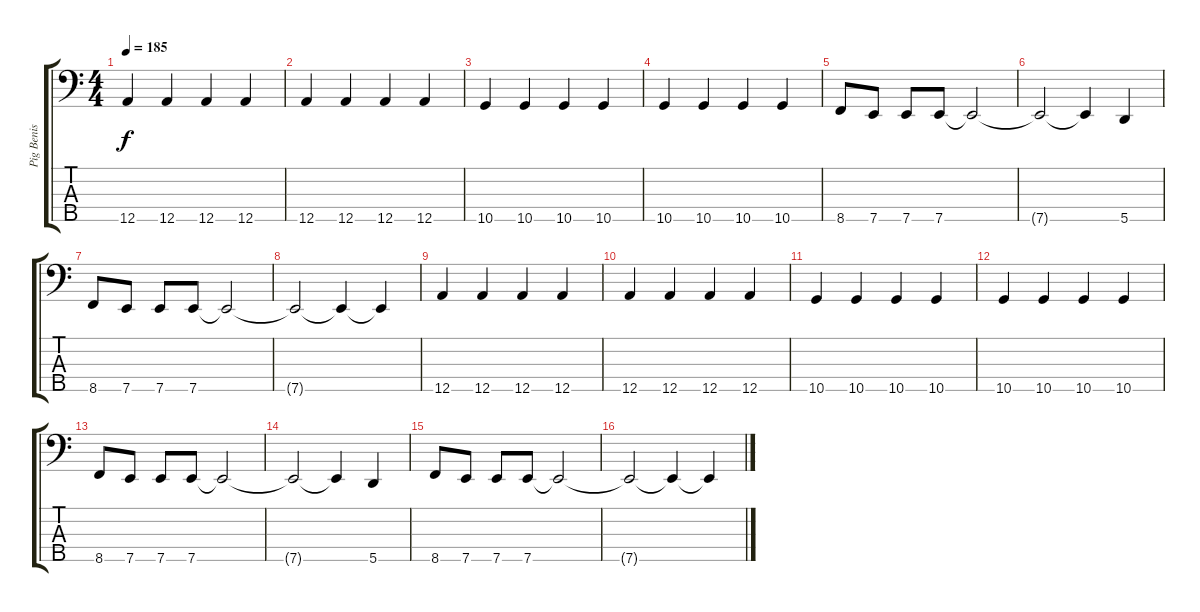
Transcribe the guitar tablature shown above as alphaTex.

\track ("Pig Benis" "Pig Benis") {instrument electricbassfinger}
\staff {score tabs}
\tuning (F2 C2 G1 D1 A0) {hide}
\ts (4 4)
\tempo 185
\clef f4
\ks c
12.5.4{dy f instrument electricbassfinger} 12.5.4 12.5.4 12.5.4 |
12.5.4 12.5.4 12.5.4 12.5.4 |
10.5.4 10.5.4 10.5.4 10.5.4 |
10.5.4 10.5.4 10.5.4 10.5.4 |
8.5.8{instrument slapbass1} 7.5.8 7.5.8 7.5.8 7.5{t}.2 |
7.5{t}.2 7.5{t}.4 5.5.4 |
8.5.8{instrument slapbass1} 7.5.8 7.5.8 7.5.8 7.5{t}.2 |
7.5{t}.2 7.5{t}.4 7.5{t}.4 |
12.5.4{instrument electricbassfinger} 12.5.4 12.5.4 12.5.4 |
12.5.4 12.5.4 12.5.4 12.5.4 |
10.5.4 10.5.4 10.5.4 10.5.4 |
10.5.4 10.5.4 10.5.4 10.5.4 |
8.5.8{instrument slapbass1} 7.5.8 7.5.8 7.5.8 7.5{t}.2 |
7.5{t}.2 7.5{t}.4 5.5.4 |
8.5.8{instrument slapbass1} 7.5.8 7.5.8 7.5.8 7.5{t}.2 |
7.5{t}.2 7.5{t}.4 7.5{t}.4
